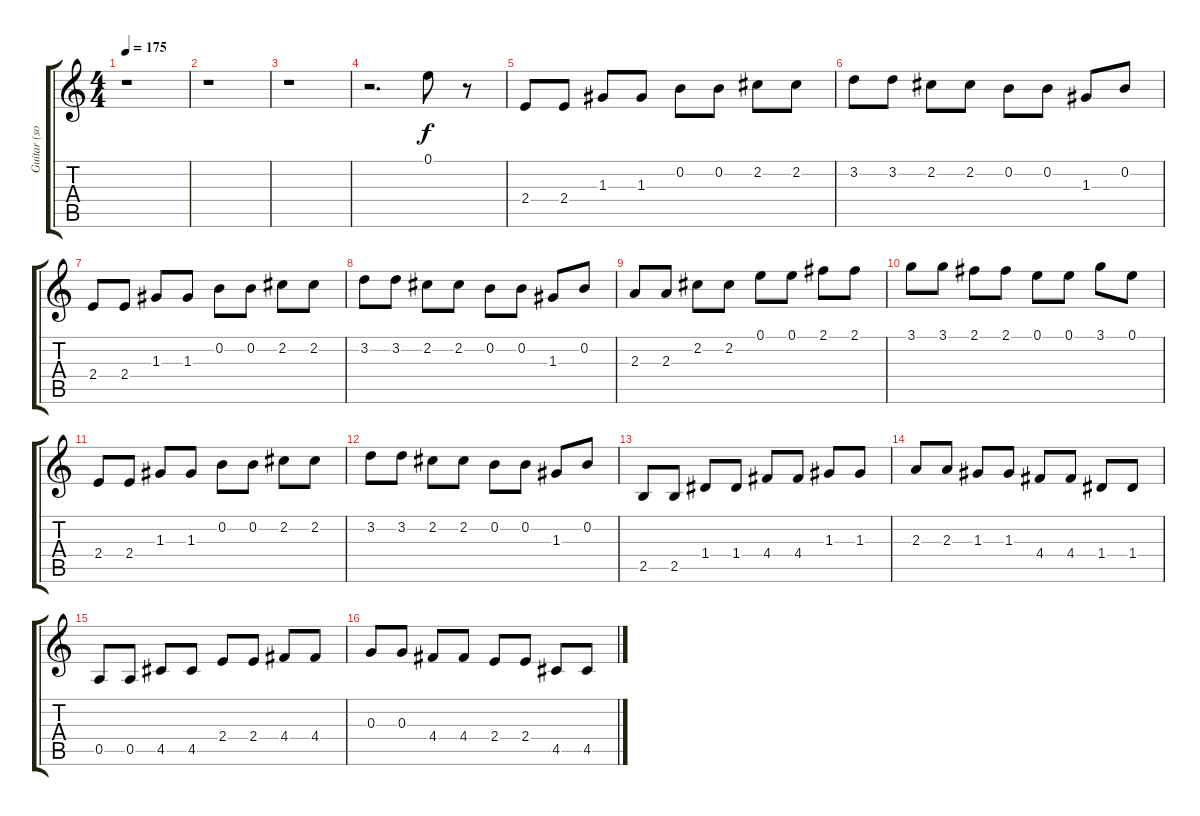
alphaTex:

\track ("Guitar (solo)" "Guitar (so") {instrument distortionguitar}
\staff {score tabs}
\tuning (E4 B3 G3 D3 A2 E2) {hide}
\ts (4 4)
\tempo 175
\clef g2
\ks c
r.1{dy f instrument distortionguitar} |
r.1 |
r.1 |
r.2{d} 0.1.8 r.8 |
2.4.8 2.4.8 1.3.8 1.3.8 0.2.8 0.2.8 2.2.8 2.2.8 |
3.2.8 3.2.8 2.2.8 2.2.8 0.2.8 0.2.8 1.3.8 0.2.8 |
2.4.8 2.4.8 1.3.8 1.3.8 0.2.8 0.2.8 2.2.8 2.2.8 |
3.2.8 3.2.8 2.2.8 2.2.8 0.2.8 0.2.8 1.3.8 0.2.8 |
2.3.8 2.3.8 2.2.8 2.2.8 0.1.8 0.1.8 2.1.8 2.1.8 |
3.1.8 3.1.8 2.1.8 2.1.8 0.1.8 0.1.8 3.1.8 0.1.8 |
2.4.8 2.4.8 1.3.8 1.3.8 0.2.8 0.2.8 2.2.8 2.2.8 |
3.2.8 3.2.8 2.2.8 2.2.8 0.2.8 0.2.8 1.3.8 0.2.8 |
2.5.8 2.5.8 1.4.8 1.4.8 4.4.8 4.4.8 1.3.8 1.3.8 |
2.3.8 2.3.8 1.3.8 1.3.8 4.4.8 4.4.8 1.4.8 1.4.8 |
0.5.8 0.5.8 4.5.8 4.5.8 2.4.8 2.4.8 4.4.8 4.4.8 |
0.3.8 0.3.8 4.4.8 4.4.8 2.4.8 2.4.8 4.5.8 4.5.8
